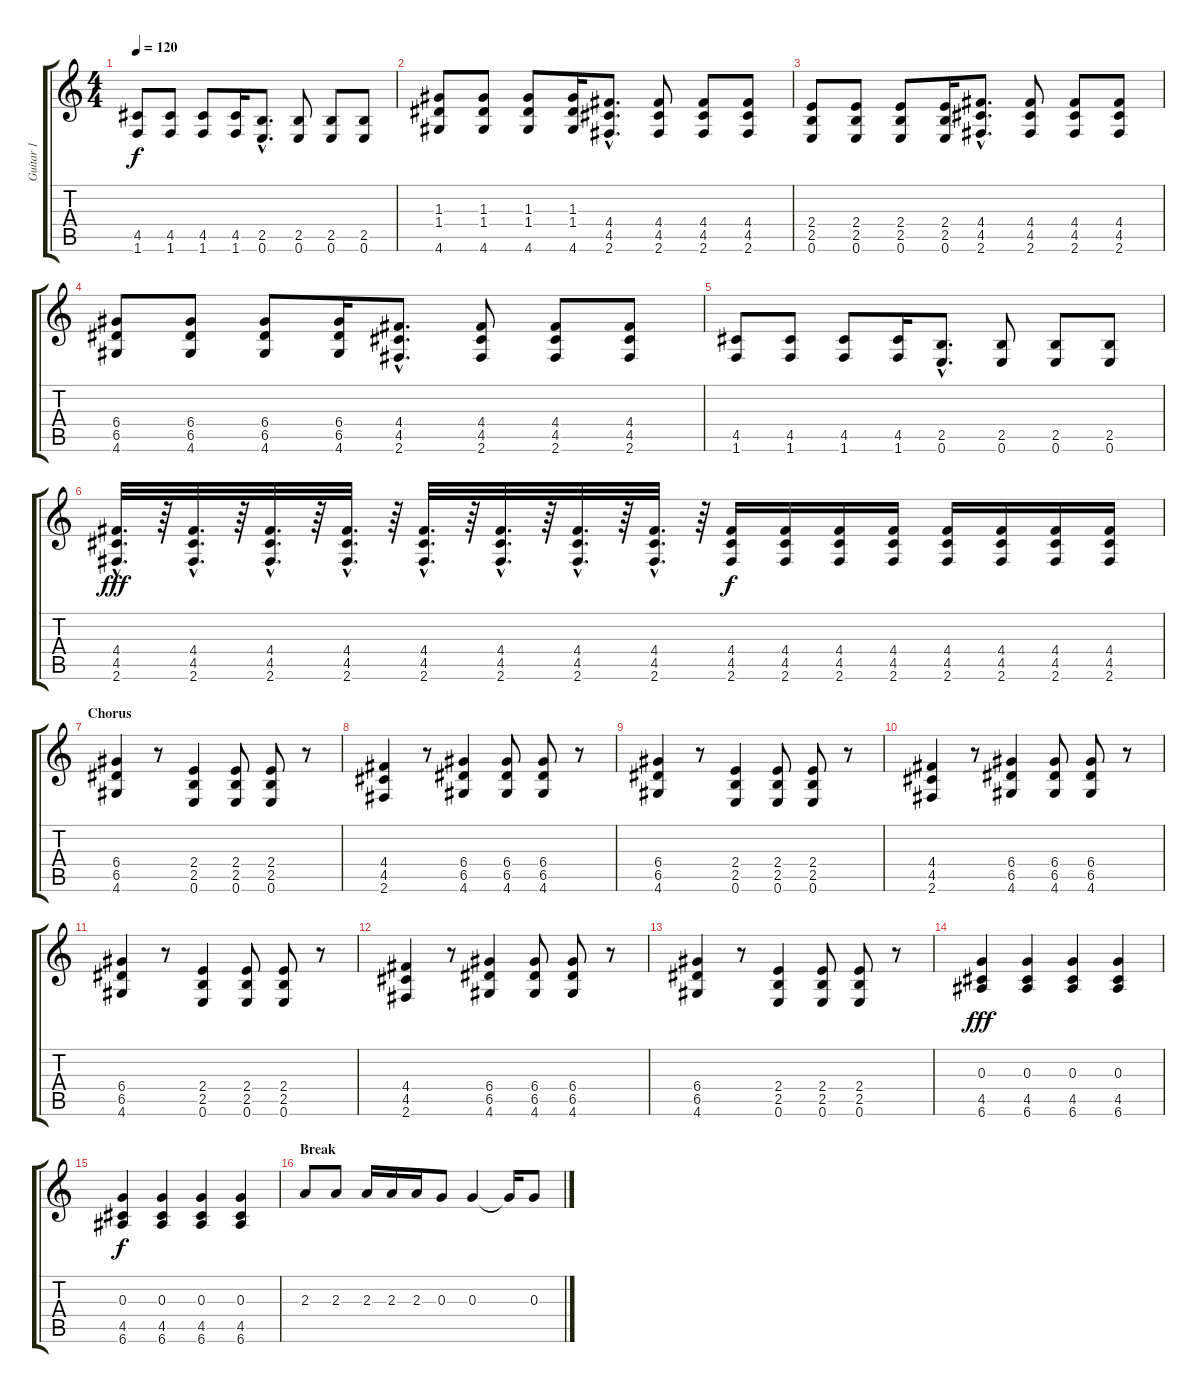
\track ("Guitar 1" "Guitar 1") {instrument distortionguitar}
\staff {score tabs}
\tuning (E4 B3 G3 D3 A2 E2) {hide}
\ts (4 4)
\tempo 120
\clef g2
\ks c
(4.5 1.6).8{dy f} (4.5 1.6).8 (4.5 1.6).8 (4.5 1.6).16 (2.5{hac} 0.6{hac}).8{d} (2.5 0.6).8 (2.5 0.6).8 (2.5 0.6).8 |
(1.3 1.4 4.6).8 (1.3 1.4 4.6).8 (1.3 1.4 4.6).8 (1.3 1.4 4.6).16 (4.4{hac} 4.5{hac} 2.6{hac}).8{d} (4.4 4.5 2.6).8 (4.4 4.5 2.6).8 (4.4 4.5 2.6).8 |
(2.4 2.5 0.6).8 (2.4 2.5 0.6).8 (2.4 2.5 0.6).8 (2.4 2.5 0.6).16 (4.4{hac} 4.5{hac} 2.6{hac}).8{d} (4.4 4.5 2.6).8 (4.4 4.5 2.6).8 (4.4 4.5 2.6).8 |
(6.4 6.5 4.6).8 (6.4 6.5 4.6).8 (6.4 6.5 4.6).8 (6.4 6.5 4.6).16 (4.4{hac} 4.5{hac} 2.6{hac}).8{d} (4.4 4.5 2.6).8 (4.4 4.5 2.6).8 (4.4 4.5 2.6).8 |
(4.5 1.6).8 (4.5 1.6).8 (4.5 1.6).8 (4.5 1.6).16 (2.5{hac} 0.6{hac}).8{d} (2.5 0.6).8 (2.5 0.6).8 (2.5 0.6).8 |
(4.4{hac} 4.5{hac} 2.6{hac}).32{d dy fff} r.64 (4.4{hac} 4.5{hac} 2.6{hac}).32{d} r.64 (4.4{hac} 4.5{hac} 2.6{hac}).32{d} r.64 (4.4{hac} 4.5{hac} 2.6{hac}).32{d} r.64 (4.4{hac} 4.5{hac} 2.6{hac}).32{d} r.64 (4.4{hac} 4.5{hac} 2.6{hac}).32{d} r.64 (4.4{hac} 4.5{hac} 2.6{hac}).32{d} r.64 (4.4{hac} 4.5{hac} 2.6{hac}).32{d} r.64 (4.4 4.5 2.6).16{dy f} (4.4 4.5 2.6).16 (4.4 4.5 2.6).16 (4.4 4.5 2.6).16 (4.4 4.5 2.6).16 (4.4 4.5 2.6).16 (4.4 4.5 2.6).16 (4.4 4.5 2.6).16 |
\section ("" "Chorus")
(6.4 6.5 4.6).4 r.8 (2.4 2.5 0.6).4 (2.4 2.5 0.6).8 (2.4 2.5 0.6).8 r.8 |
(4.4 4.5 2.6).4 r.8 (6.4 6.5 4.6).4 (6.4 6.5 4.6).8 (6.4 6.5 4.6).8 r.8 |
(6.4 6.5 4.6).4 r.8 (2.4 2.5 0.6).4 (2.4 2.5 0.6).8 (2.4 2.5 0.6).8 r.8 |
(4.4 4.5 2.6).4 r.8 (6.4 6.5 4.6).4 (6.4 6.5 4.6).8 (6.4 6.5 4.6).8 r.8 |
(6.4 6.5 4.6).4 r.8 (2.4 2.5 0.6).4 (2.4 2.5 0.6).8 (2.4 2.5 0.6).8 r.8 |
(4.4 4.5 2.6).4 r.8 (6.4 6.5 4.6).4 (6.4 6.5 4.6).8 (6.4 6.5 4.6).8 r.8 |
(6.4 6.5 4.6).4 r.8 (2.4 2.5 0.6).4 (2.4 2.5 0.6).8 (2.4 2.5 0.6).8 r.8 |
(0.3 4.5 6.6).4{dy fff} (0.3 4.5 6.6).4 (0.3 4.5 6.6).4 (0.3 4.5 6.6).4 |
(0.3 4.5 6.6).4{dy f} (0.3 4.5 6.6).4 (0.3 4.5 6.6).4 (0.3 4.5 6.6).4 |
\section ("" "Break")
2.3.8{volume 16} 2.3.8 2.3.16 2.3.16 2.3.16 0.3.8 0.3.4 0.3{t}.16 0.3.8
